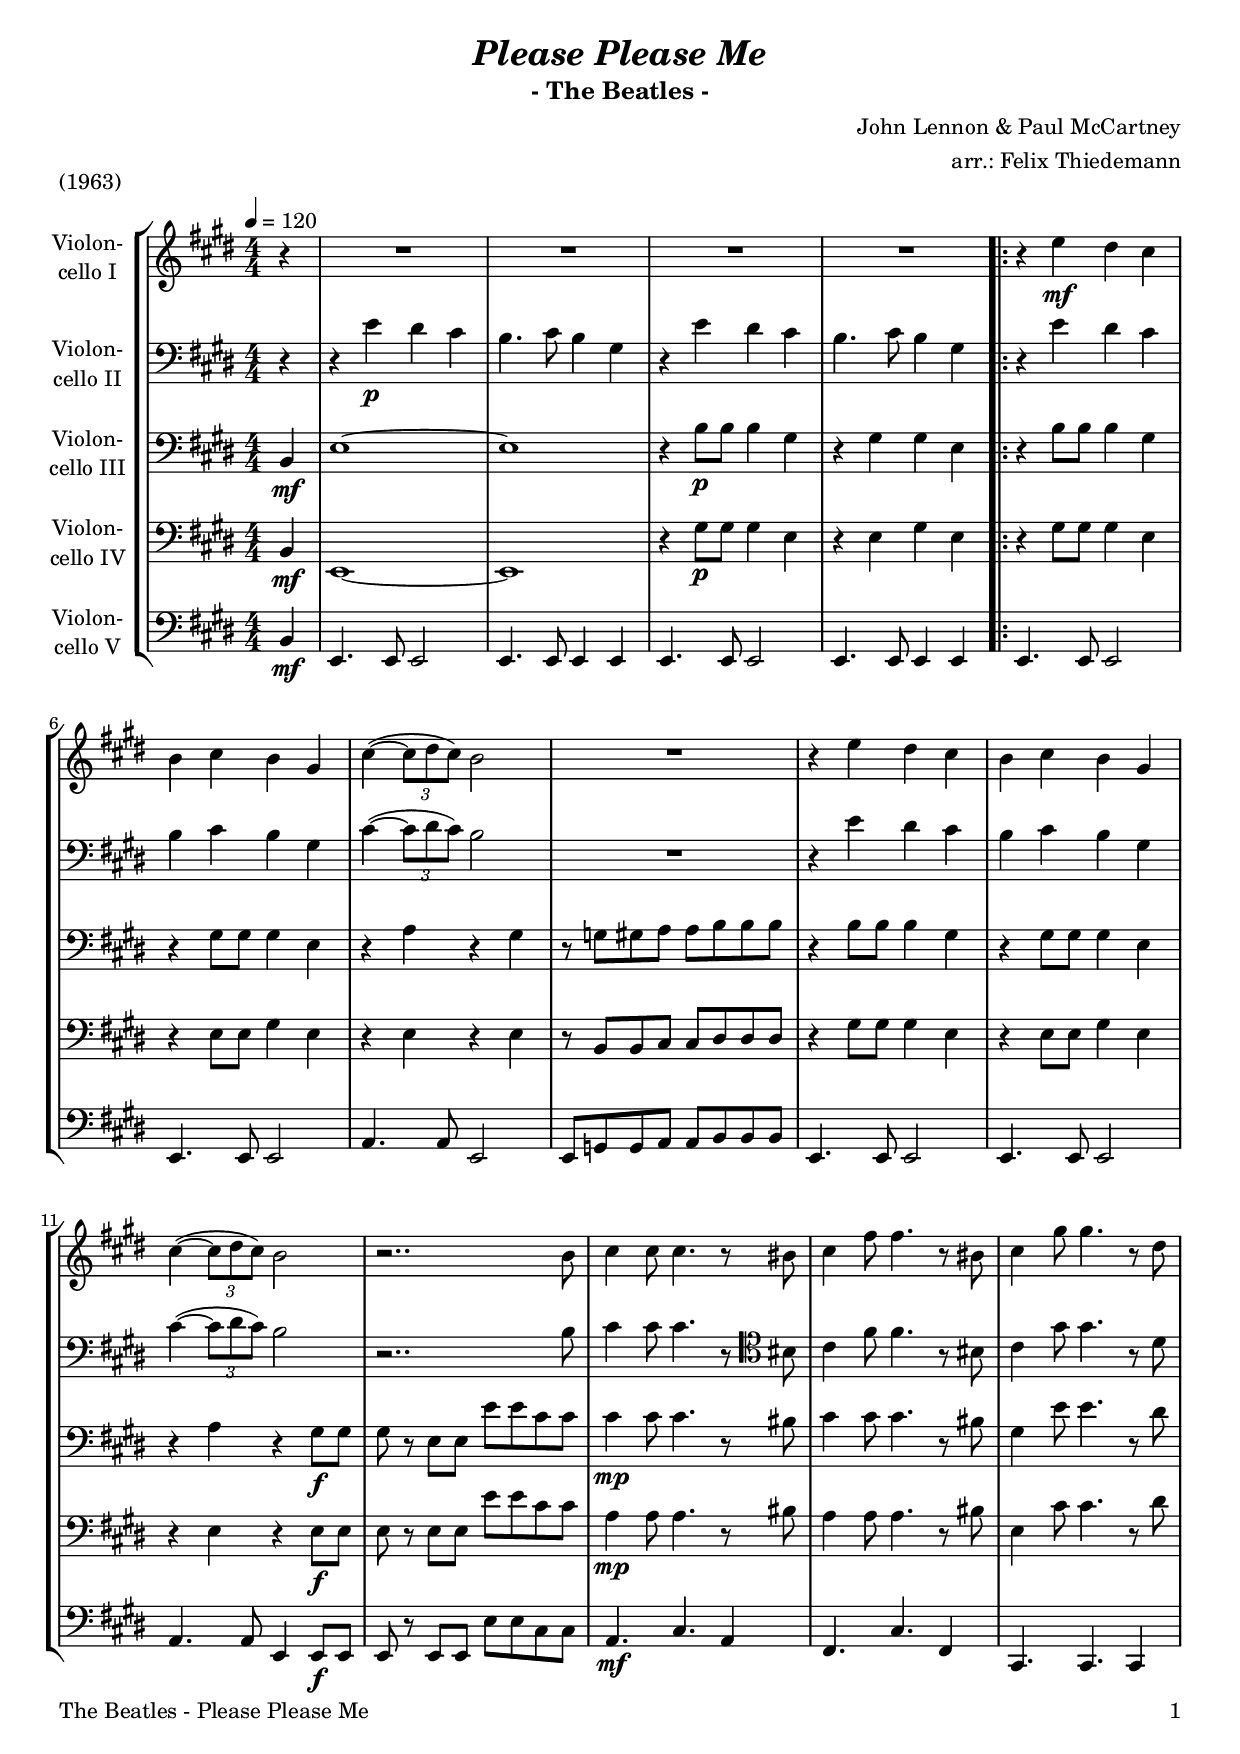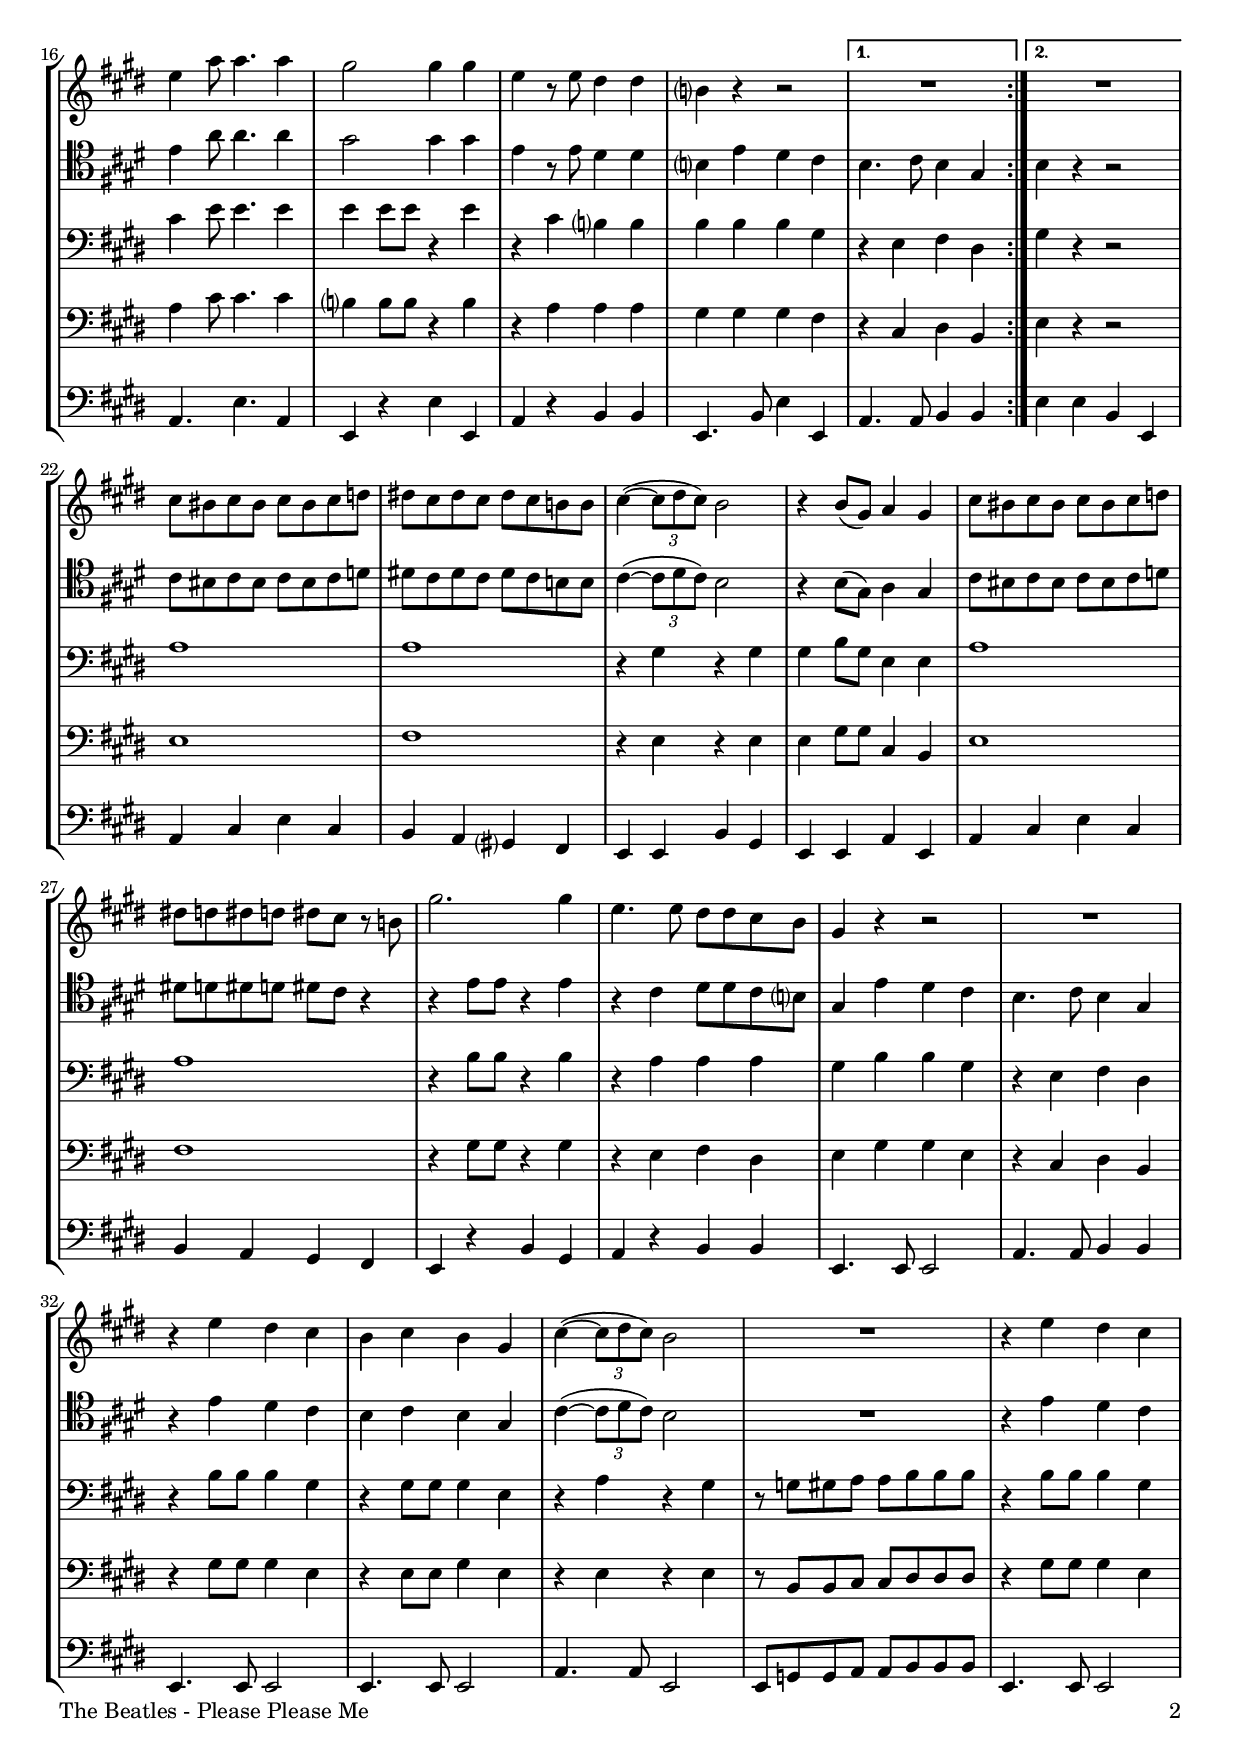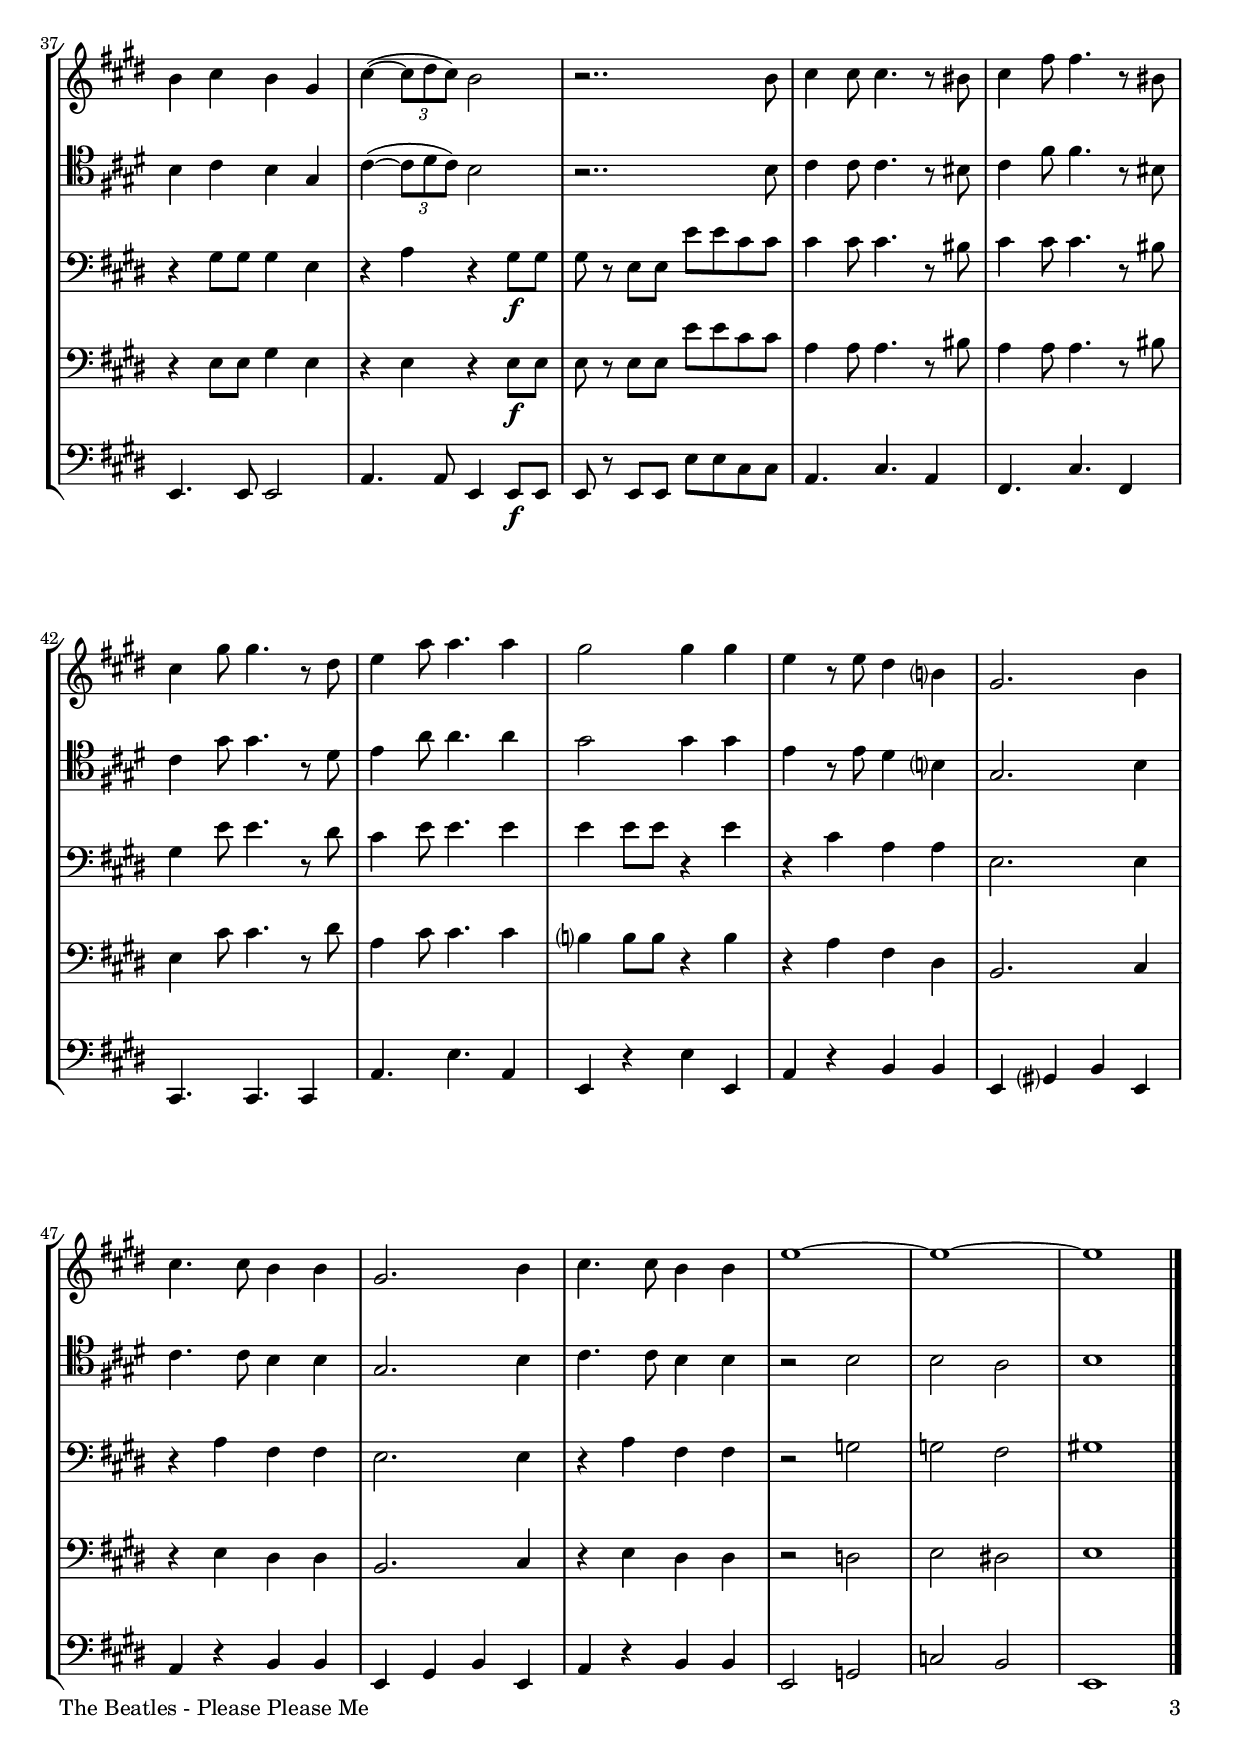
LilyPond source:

\version "2.24.1"
\include "deutsch.ly"

#(set-global-staff-size 19)

\header {
  title     = \markup \bold \italic "Please Please Me"
  subtitle  = "- The Beatles -"
  composer  = "John Lennon & Paul McCartney"
  arranger  = "arr.: Felix Thiedemann"
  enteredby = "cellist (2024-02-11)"
  piece = "(1963)"
}

voiceconsts = {
  \key e \major
  \clef "bass"
  \time 4/4
 \numericTimeSignature
  \compressEmptyMeasures
% Set default beaming for all staves
%  \set Timing.beamExceptions = #'()
%  \set Timing.baseMoment     = #(ly:make-moment 1 4)
%  \set Timing.beatStructure  = #'(1 1 1)
 \tempo 4=120
}

mist = "string ensemble 1"
mivl = "violin"
miba = "cello"

legm = \mark \markup \box \italic "Legatissimo"
rit  = \mark \markup \box \italic "rit."

va = \relative c'' {
 \voiceconsts
 \clef "treble"
 
 \partial 4 r4
 R1*4
 \repeat volta 2 {
   r4 e\mf dis cis
   h cis h gis

   cis(~ \tuplet 3/2 4 { cis8 dis cis) } h2
   R1
   r4 e dis cis
   h cis h gis
   cis(~ \tuplet 3/2 4 { cis8 dis cis) } h2
   r2.. h8

   cis4 cis8 cis4. r8 his
   cis4 fis8 fis4. r8 his,
   cis4 gis'8 gis4. r8 dis
   e4 a8 a4. a4
   gis2 gis4 gis
   e r8 e dis4 dis
   h? r r2
 }
 \alternative {
   { R1 }
   { R }
 }
 cis8 his cis his cis his cis d
 dis! cis dis cis dis cis h! h
 cis4(~ \tuplet 3/2 4 { cis8 dis cis) } h2
 r4 h8( gis) a4 gis

 cis8 his cis his cis his cis d
 dis! d dis d dis cis r h!
 gis'2. gis4
 e4. e8 dis dis cis h
 gis4 r r2
 R1

 r4 e' dis cis
 h cis h gis
 cis(~ \tuplet 3/2 4 { cis8 dis cis) } h2
 R1
 r4 e dis cis
 h cis h gis

 cis4(~ \tuplet 3/2 4 { cis8 dis cis) } h2
 r2.. h8
 cis4 cis8 cis4. r8 his
 cis4 fis8 fis4. r8 his,
 cis4 gis'8 gis4. r8 dis
 e4 a8 a4. a4

 gis2 gis4 gis
 e r8 e dis4 h?
 gis2. h4
 cis4. cis8 h4 h

 gis2. h4
 cis4. cis8 h4 h
 e1~
 e~
 e \bar "|."
}

vb = \relative c' {
 \voiceconsts
 
 \partial 4 r4
 r e\p dis cis
 h4. cis8 h4 gis
 r e' dis cis
 h4. cis8 h4 gis
 \repeat volta 2 {
   r e' dis cis
   h cis h gis

   cis(~ \tuplet 3/2 4 { cis8 dis cis) } h2
   R1
   r4 e dis cis
   h cis h gis
   cis(~ \tuplet 3/2 4 { cis8 dis cis) } h2
   r2.. h8

   cis4 cis8 cis4. r8 \clef "tenor" his8
   cis4 fis8 fis4. r8 his,
   cis4 gis'8 gis4. r8 dis
   e4 a8 a4. a4
   gis2 gis4 gis
   e r8 e dis4 dis
   h? e dis cis   
 }
 \alternative {
   { h4. cis8 h4 gis }
   { h r r2 }
 }
 cis8 his cis his cis his cis d
 dis! cis dis cis dis cis h! h
 cis4(~ \tuplet 3/2 4 { cis8 dis cis) } h2
 r4 h8( gis) a4 gis

 cis8 his cis his cis his cis d
 dis! d dis d dis cis r4
 r e8 e r4 e
 r cis dis8 dis cis h?
 gis4 e' dis cis
 h4. cis8 h4 gis

 r e' dis cis
 h cis h gis
 cis(~ \tuplet 3/2 4 { cis8 dis cis) } h2
 R1
 r4 e dis cis
 h cis h gis

 cis4(~ \tuplet 3/2 4 { cis8 dis cis) } h2
 r2.. h8
 cis4 cis8 cis4. r8 his
 cis4 fis8 fis4. r8 his,
 cis4 gis'8 gis4. r8 dis
 e4 a8 a4. a4

 gis2 gis4 gis
 e r8 e dis4 h?
 gis2. h4
 cis4. cis8 h4 h

 gis2. h4
 cis4. cis8 h4 h
 r2 h
 h a
 h1 \bar "|."
}

vc = \relative c {
 \voiceconsts
 
 \partial 4 h4\mf
 e1~
 e
 r4 h'8\p h h4 gis
 r gis gis e
 \repeat volta 2 {
   r h'8 h h4 gis
   r gis8 gis gis4 e

   r a r gis
   r8 g gis a a h h h
   r4 h8 h h4 gis
   r gis8 gis gis4 e
   r a r gis8\f gis
   gis r e e e' e cis cis

   cis4\mp cis8 cis4. r8 his
   cis4 cis8 cis4. r8 his
   gis4 e'8 e4. r8 dis
   cis4 e8 e4. e4
   e e8 e r4 e
   r cis h? h
   h h h gis
 }
 \alternative {
   { r e fis dis }
   { gis r r2 }
 }
 a1
 a
 r4 gis r gis
 gis h8 gis e4 e

 a1
 a
 r4 h8 h r4 h
 r a a a
 gis h h gis
 r e fis dis

 r4 h'8 h h4 gis
 r gis8 gis gis4 e
 r a r gis
 r8 g gis a a h h h
 r4 h8 h h4 gis
 r gis8 gis gis4 e

 r4 a r gis8\f gis
 gis r e e e' e cis cis
 cis4 cis8 cis4. r8 his
 cis4 cis8 cis4. r8 his
 gis4 e'8 e4. r8 dis
 cis4 e8 e4. e4

 e4 e8 e r4 e
 r cis a a
 e2. e4
 r a fis fis

 e2. e4
 r a fis fis
 r2 g
 g fis
 gis!1 \bar "|."
}

vd = \relative c {
 \voiceconsts
 
 \partial 4 h4\mf
 e,1~
 e
 r4 gis'8\p gis gis4 e
 r e gis e
 \repeat volta 2 {
   r gis8 gis gis4 e
   r e8 e gis4 e

   r e r e
   r8 h h cis cis dis dis dis
   r4 gis8 gis gis4 e
   r e8 e gis4 e
   r e r e8\f e
   e r e e e' e cis cis

   a4\mp a8 a4. r8 his
   a4 a8 a4. r8 his
   e,4 cis'8 cis4. r8 dis
   a4 cis8 cis4. cis4
   h? h8 h r4 h
   r a a a
   gis gis gis fis
 }
 \alternative {
   { r cis dis h }
   { e r r2 }
 }
 e1
 fis
 r4 e r e
 e gis8 gis cis,4 h

 e1
 fis
 r4 gis8 gis r4 gis
 r e fis dis
 e gis gis e
 r cis dis h

 r gis'8 gis gis4 e
 r e8 e gis4 e
 r e r e
 r8 h h cis cis dis dis dis
 r4 gis8 gis gis4 e
 r e8 e gis4 e

 r e r e8\f e
 e r e e e' e cis cis
 a4 a8 a4. r8 his
 a4 a8 a4. r8 his
 e,4 cis'8 cis4. r8 dis
 a4 cis8 cis4. cis4

 h?4 h8 h r4 h
 r a fis dis
 h2. cis4
 r e dis dis

 h2. cis4
 r e dis dis
 r2 d
 e dis!
 e1 \bar "|."
}

ve = \relative c {
 \voiceconsts
 
 \partial 4 h4\mf
 e,4. e8 e2
 e4. e8 e4 e
 e4. e8 e2
 e4. e8 e4 e
 \repeat volta 2 {
   e4. e8 e2
   e4. e8 e2

   a4. a8 e2
   e8 g g a a h h h
   e,4. e8 e2
   e4. e8 e2
   a4. a8 e4 e8\f e
   e r e e e' e cis cis

   a4.\mf cis a4
   fis4. cis' fis,4
   cis4. cis cis4
   a'4. e' a,4
   e r e' e,
   a r h h
   e,4. h'8 e4 e,
 }
 \alternative {
   { a4. a8 h4 h }
   { e e h e, }
 }
 a cis e cis
 h a gis? fis
 e e h' gis
 e e a e

 a cis e cis
 h a gis fis
 e r h' gis
 a r h h
 e,4. e8 e2
 a4. a8 h4 h

 e,4. e8 e2
 e4. e8 e2
 a4. a8 e2
 e8 g g a a h h h
 e,4. e8 e2
 e4. e8 e2

 a4. a8 e4 e8\f e
 e r e e e' e cis cis
 a4. cis a4
 fis4. cis' fis,4
 cis4. cis cis4
 a'4. e' a,4

 e r e' e,
 a r h h
 e, gis? h e,
 a r h h

 e, gis h e,
 a r h h
 e,2 g
 c h
 e,1 \bar "|."
}


music = \new StaffGroup <<
      \new Staff {
	\set Staff.midiInstrument = \miba
	\set Staff.instrumentName = \markup \center-column { "Violon-" "cello I" }
	\transpose e e { \va }
      }

      \new Staff {
	\set Staff.midiInstrument = \miba
	\set Staff.instrumentName = \markup \center-column { "Violon-" "cello II" }
	\transpose e e { \vb }
      }

      \new Staff {
	\set Staff.midiInstrument = \miba
	\set Staff.instrumentName = \markup \center-column { "Violon-" "cello III" }
	\transpose e e { \vc }
      }

      \new Staff {
	\set Staff.midiInstrument = \miba
	\set Staff.instrumentName = \markup \center-column { "Violon-" "cello IV" }
	\transpose e e { \vd }
      }

      \new Staff {
	\set Staff.midiInstrument = \miba
	\set Staff.instrumentName = \markup \center-column { "Violon-" "cello V" }
	\transpose e e { \ve }
      }
>>

\book {
   \paper {
    print-page-number = ##t
    print-first-page-number = ##t
    ragged-last-bottom = ##f
    oddHeaderMarkup = \markup \null
    evenHeaderMarkup = \markup \null
    oddFooterMarkup = \markup {
      \fill-line {
        \if \should-print-page-number
        "The Beatles - Please Please Me" \fromproperty #'page:page-number-string
      }
    }
    evenFooterMarkup = \oddFooterMarkup
  } \score {
    \music
    \layout {}
  }

  \score {
    \unfoldRepeats \music

    \midi {
      \context {
        \Score
      }
    }
  }
}